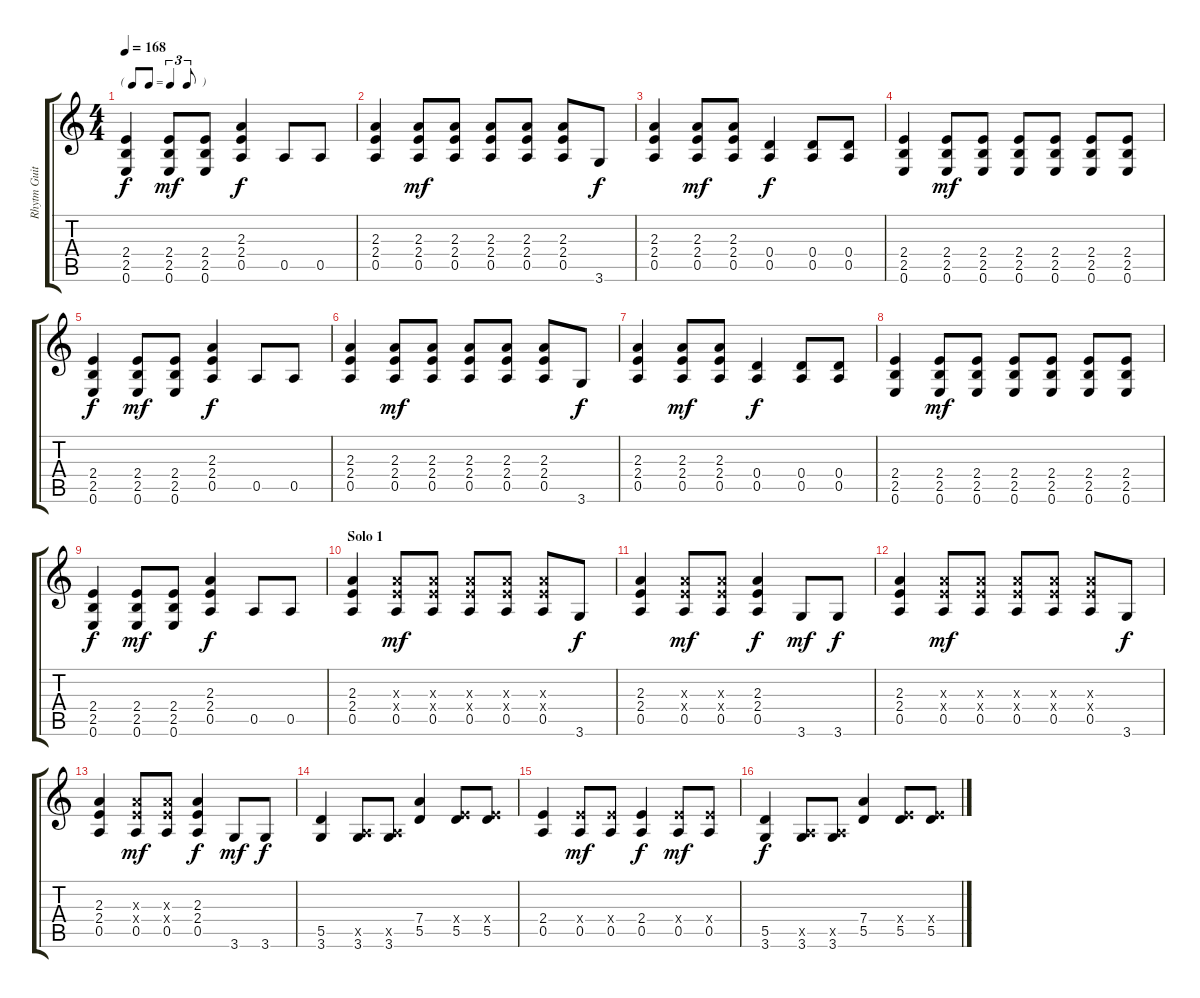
\track ("Rhytm Guitar 2" "Rhytm Guit") {instrument distortionguitar}
\staff {score tabs}
\tuning (E4 B3 G3 D3 A2 E2) {hide}
\ts (4 4)
\tf triplet8th
\tempo 168
\clef g2
\ks c
(2.4 2.5 0.6).4{dy f} (2.4 2.5 0.6).8{dy mf} (2.4 2.5 0.6).8 (2.3 2.4 0.5).4{dy f} 0.5.8 0.5.8 |
(2.3 2.4 0.5).4 (2.3 2.4 0.5).8{dy mf} (2.3 2.4 0.5).8 (2.3 2.4 0.5).8 (2.3 2.4 0.5).8 (2.3 2.4 0.5).8 3.6.8{dy f} |
(2.3 2.4 0.5).4 (2.3 2.4 0.5).8{dy mf} (2.3 2.4 0.5).8 (0.4 0.5).4{dy f} (0.4 0.5).8 (0.4 0.5).8 |
(2.4 2.5 0.6).4 (2.4 2.5 0.6).8{dy mf} (2.4 2.5 0.6).8 (2.4 2.5 0.6).8 (2.4 2.5 0.6).8 (2.4 2.5 0.6).8 (2.4 2.5 0.6).8 |
(2.4 2.5 0.6).4{dy f} (2.4 2.5 0.6).8{dy mf} (2.4 2.5 0.6).8 (2.3 2.4 0.5).4{dy f} 0.5.8 0.5.8 |
(2.3 2.4 0.5).4 (2.3 2.4 0.5).8{dy mf} (2.3 2.4 0.5).8 (2.3 2.4 0.5).8 (2.3 2.4 0.5).8 (2.3 2.4 0.5).8 3.6.8{dy f} |
(2.3 2.4 0.5).4 (2.3 2.4 0.5).8{dy mf} (2.3 2.4 0.5).8 (0.4 0.5).4{dy f} (0.4 0.5).8 (0.4 0.5).8 |
(2.4 2.5 0.6).4 (2.4 2.5 0.6).8{dy mf} (2.4 2.5 0.6).8 (2.4 2.5 0.6).8 (2.4 2.5 0.6).8 (2.4 2.5 0.6).8 (2.4 2.5 0.6).8 |
(2.4 2.5 0.6).4{dy f} (2.4 2.5 0.6).8{dy mf} (2.4 2.5 0.6).8 (2.3 2.4 0.5).4{dy f} 0.5.8 0.5.8 |
\section ("" "Solo 1")
(2.3 2.4 0.5).4 (2.3{x} 2.4{x} 0.5).8{dy mf} (2.3{x} 2.4{x} 0.5).8 (2.3{x} 2.4{x} 0.5).8 (2.3{x} 2.4{x} 0.5).8 (2.3{x} 2.4{x} 0.5).8 3.6.8{dy f} |
(2.3 2.4 0.5).4 (2.3{x} 2.4{x} 0.5).8{dy mf} (2.3{x} 2.4{x} 0.5).8 (2.3 2.4 0.5).4{dy f} 3.6.8{dy mf} 3.6.8{dy f} |
(2.3 2.4 0.5).4 (2.3{x} 2.4{x} 0.5).8{dy mf} (2.3{x} 2.4{x} 0.5).8 (2.3{x} 2.4{x} 0.5).8 (2.3{x} 2.4{x} 0.5).8 (2.3{x} 2.4{x} 0.5).8 3.6.8{dy f} |
(2.3 2.4 0.5).4 (2.3{x} 2.4{x} 0.5).8{dy mf} (2.3{x} 2.4{x} 0.5).8 (2.3 2.4 0.5).4{dy f} 3.6.8{dy mf} 3.6.8{dy f} |
(5.5 3.6).4 (0.5{x} 3.6).8 (0.5{x} 3.6).8 (7.4 5.5).4 (2.4{x} 5.5).8 (2.4{x} 5.5).8 |
(2.4 0.5).4 (2.4{x} 0.5).8{dy mf} (2.4{x} 0.5).8 (2.4 0.5).4{dy f} (2.4{x} 0.5).8{dy mf} (2.4{x} 0.5).8 |
(5.5 3.6).4{dy f} (0.5{x} 3.6).8 (0.5{x} 3.6).8 (7.4 5.5).4 (2.4{x} 5.5).8 (2.4{x} 5.5).8
